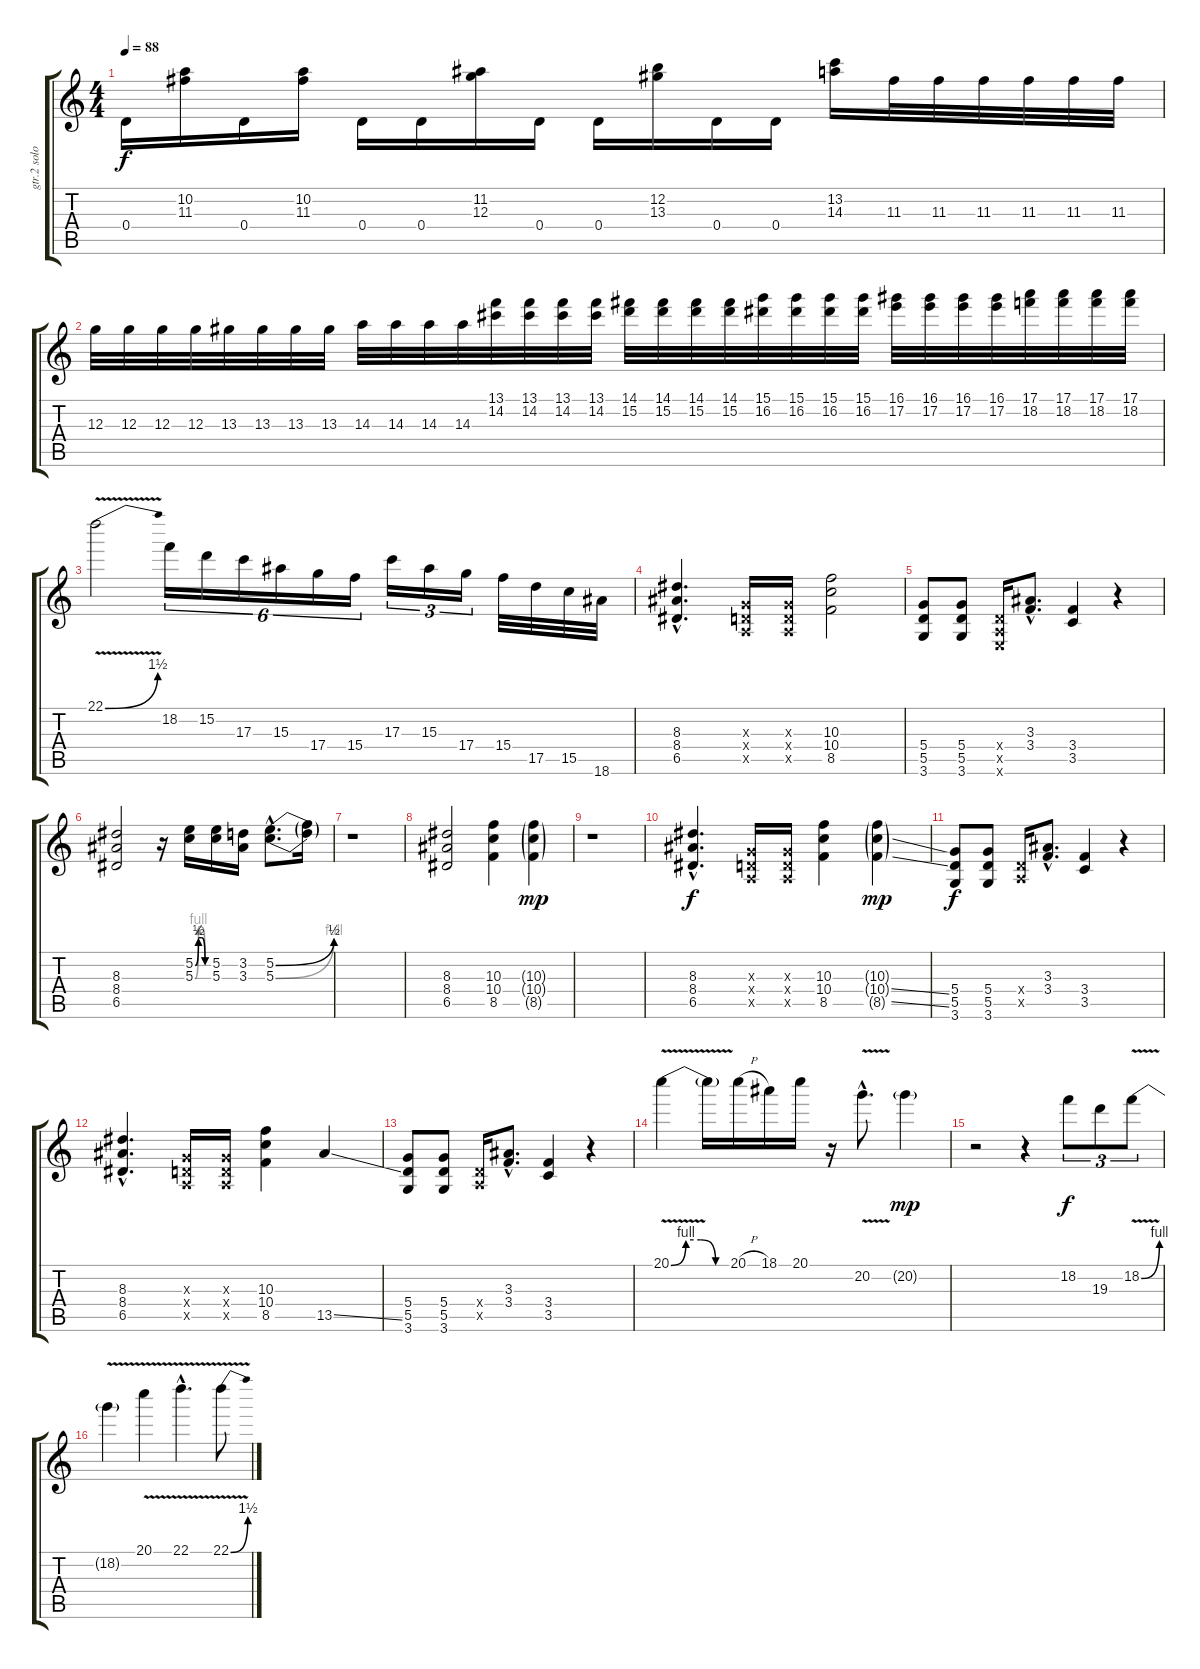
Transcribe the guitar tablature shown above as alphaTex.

\track ("gtr.2 solo" "gtr.2 solo") {instrument distortionguitar}
\staff {score tabs}
\tuning (E4 B3 G3 D3 A2 E2) {hide}
\ts (4 4)
\tempo 88
\clef g2
\ks c
0.4.16{dy f} (10.2 11.3).16 0.4.16 (10.2 11.3).16 0.4.16 0.4.16 (11.2 12.3).16 0.4.16 0.4.16 (12.2 13.3).16 0.4.16 0.4.16 (13.2 14.3).16 11.3.32 11.3.32 11.3.32 11.3.32 11.3.32 11.3.32 |
12.3.32 12.3.32 12.3.32 12.3.32 13.3.32 13.3.32 13.3.32 13.3.32 14.3.32 14.3.32 14.3.32 14.3.32 (13.1 14.2).32 (13.1 14.2).32 (13.1 14.2).32 (13.1 14.2).32 (14.1 15.2).32 (14.1 15.2).32 (14.1 15.2).32 (14.1 15.2).32 (15.1 16.2).32 (15.1 16.2).32 (15.1 16.2).32 (15.1 16.2).32 (16.1 17.2).32 (16.1 17.2).32 (16.1 17.2).32 (16.1 17.2).32 (17.1 18.2).32 (17.1 18.2).32 (17.1 18.2).32 (17.1 18.2).32 |
22.1{be (bend 0 0 60 6) v}.2 18.2.16{tu (6 4)} 15.2.16{tu (6 4)} 17.3.16{tu (6 4)} 15.3.16{tu (6 4)} 17.4.16{tu (6 4)} 15.4.16{tu (6 4)} 17.3.16{tu (3 2)} 15.3.16{tu (3 2)} 17.4.16{tu (3 2)} 15.4.32 17.5.32 15.5.32 18.6.32 |
(8.3{hac} 8.4{hac} 6.5{hac}).4{d} (0.3{x} 0.4{x} 0.5{x}).16 (0.3{x} 0.4{x} 0.5{x}).16 (10.3 10.4 8.5).2 |
(5.4 5.5 3.6).8 (5.4 5.5 3.6).8 (0.4{x} 0.5{x} 0.6{x}).16 (3.3{hac} 3.4{hac}).8{d} (3.4 3.5).4 r.4 |
(8.3 8.4 6.5).2 r.16 (5.2{be (custom 0 0 15 2 30 2 45 0 60 0)} 5.3{be (custom 0 0 15 4 30 4 45 0 60 0)}).16 (5.2 5.3).16 (3.2 3.3).16 (5.2{be (bend 0 0 60 2) hac} 5.3{be (bend 0 0 60 4) hac}).8{d} (5.2{t} 5.3{t}).16 |
r.1 |
(8.3 8.4 6.5).2 (10.3 10.4 8.5).4 (10.3{g} 10.4{g} 8.5{g}).4{dy mp} |
r.1 |
(8.3{hac} 8.4{hac} 6.5{hac}).4{d dy f} (0.3{x} 0.4{x} 0.5{x}).16 (0.3{x} 0.4{x} 0.5{x}).16 (10.3 10.4 8.5).4 (10.3{g} 10.4{ss g} 8.5{ss g}).4{dy mp} |
(5.4 5.5 3.6).8{dy f} (5.4 5.5 3.6).8 (0.4{x} 0.5{x}).16 (3.3{hac} 3.4{hac}).8{d} (3.4 3.5).4 r.4 |
(8.3{hac} 8.4{hac} 6.5{hac}).4{d} (0.3{x} 0.4{x} 0.5{x}).16 (0.3{x} 0.4{x} 0.5{x}).16 (10.3 10.4 8.5).4 13.5{ss}.4 |
(5.4 5.5 3.6).8 (5.4 5.5 3.6).8 (0.4{x} 0.5{x}).16 (3.3{hac} 3.4{hac}).8{d} (3.4 3.5).4 r.4 |
20.1{be (custom 0 0 15 4 30 4 45 0 60 0) v}.4 20.1{t}.16 20.1{h}.16 18.1.16 20.1.16 r.16 20.2{v hac}.8{d} 20.2{g}.4{dy mp} |
r.2 r.4 18.2.8{tu (3 2) dy f} 19.3.8{tu (3 2)} 18.2{be (bend 0 0 60 4) v}.8{tu (3 2)} |
18.2{t}.4 20.1{v}.4 22.1{v hac}.4{d} 22.1{be (bend 0 0 60 6) v}.8
